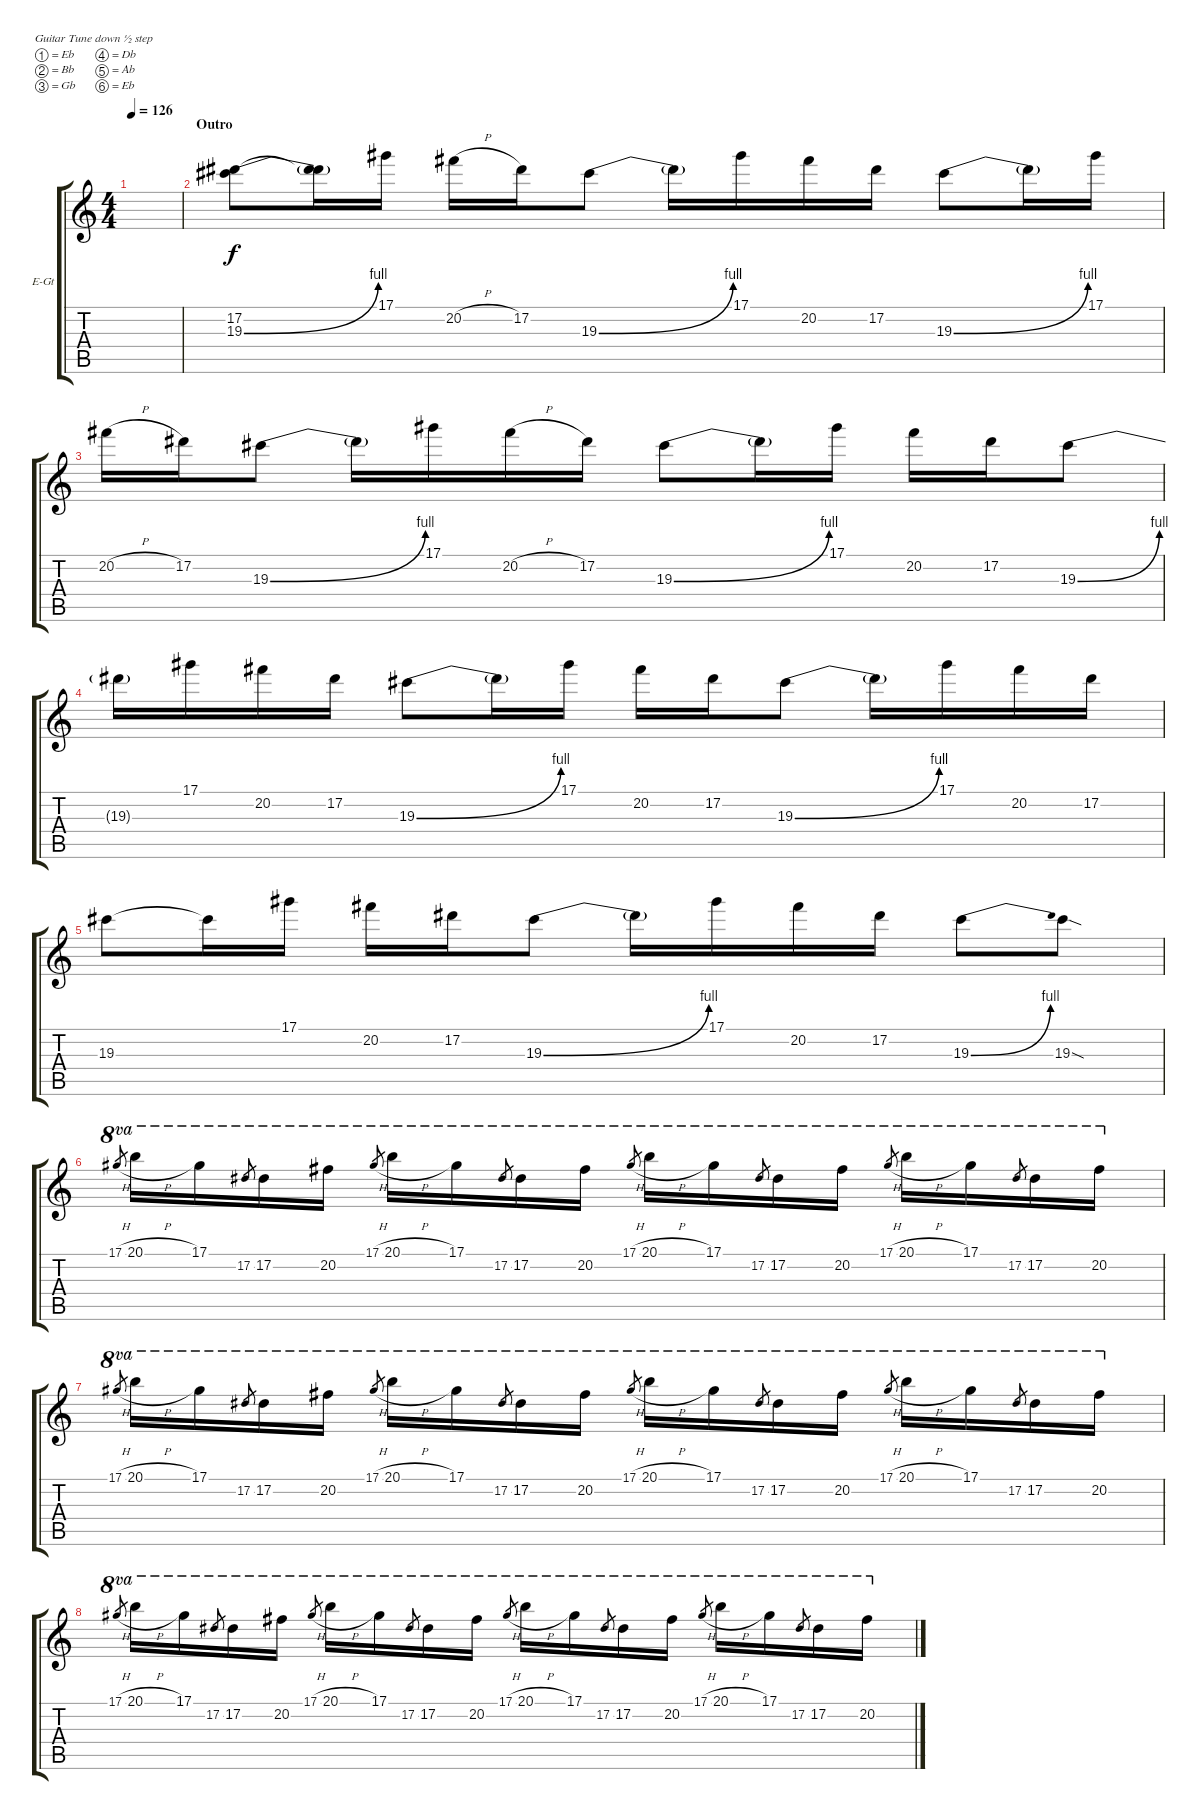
\defaultSystemsLayout 4
\bracketExtendMode groupsimilarinstruments
\firstSystemTrackNameOrientation horizontal
\otherSystemsTrackNameOrientation horizontal
\track ("SOLO" "E-Gt") {instrument distortionguitar}
\staff {score tabs}
\tuning (Eb4 Bb3 Gb3 Db3 Ab2 Eb2)
\ts (4 4)
\tempo 126
\clef g2
\ks c
|
\section ("" "Outro")
(17.2 19.3{be (bend 0 0 15 4)}).8 (17.2{t} 19.3{t}).16 17.1.16 20.2{h}.16 17.2.16 19.3{be (bend 0 0 15 4)}.8 19.3{t}.16 17.1.16 20.2.16 17.2.16 19.3{be (bend 0 0 15 4)}.8 19.3{t}.16 17.1.16 |
20.2{h}.16 17.2.16 19.3{be (bend 0 0 15 4)}.8 19.3{t}.16 17.1.16 20.2{h}.16 17.2.16 19.3{be (bend 0 0 15 4)}.8 19.3{t}.16 17.1.16 20.2.16 17.2.16 19.3{be (bend 0 0 15 4)}.8 |
19.3{t}.16 17.1.16 20.2.16 17.2.16 19.3{be (bend 0 0 15 4)}.8 19.3{t}.16 17.1.16 20.2.16 17.2.16 19.3{be (bend 0 0 15 4)}.8 19.3{t}.16 17.1.16 20.2.16 17.2.16 |
19.3.8 19.3{t}.16 17.1.16 20.2.16 17.2.16 19.3{be (bend 0 0 15 4)}.8 19.3{t}.16 17.1.16 20.2.16 17.2.16 19.3{be (bend 0 0 15 4)}.8 19.3{sod}.8 |
17.1{h}.8{ot 8va gr} 20.1{h}.16{ot 8va} 17.1.16{ot 8va} 17.2.8{ot 8va gr} 17.2.16{ot 8va} 20.2.16{ot 8va} 17.1{h}.8{ot 8va gr} 20.1{h}.16{ot 8va} 17.1.16{ot 8va} 17.2.8{ot 8va gr} 17.2.16{ot 8va} 20.2.16{ot 8va} 17.1{h}.8{ot 8va gr} 20.1{h}.16{ot 8va} 17.1.16{ot 8va} 17.2.8{ot 8va gr} 17.2.16{ot 8va} 20.2.16{ot 8va} 17.1{h}.8{ot 8va gr} 20.1{h}.16{ot 8va} 17.1.16{ot 8va} 17.2.8{ot 8va gr} 17.2.16{ot 8va} 20.2.16{ot 8va} |
17.1{h}.8{ot 8va gr} 20.1{h}.16{ot 8va} 17.1.16{ot 8va} 17.2.8{ot 8va gr} 17.2.16{ot 8va} 20.2.16{ot 8va} 17.1{h}.8{ot 8va gr} 20.1{h}.16{ot 8va} 17.1.16{ot 8va} 17.2.8{ot 8va gr} 17.2.16{ot 8va} 20.2.16{ot 8va} 17.1{h}.8{ot 8va gr} 20.1{h}.16{ot 8va} 17.1.16{ot 8va} 17.2.8{ot 8va gr} 17.2.16{ot 8va} 20.2.16{ot 8va} 17.1{h}.8{ot 8va gr} 20.1{h}.16{ot 8va} 17.1.16{ot 8va} 17.2.8{ot 8va gr} 17.2.16{ot 8va} 20.2.16{ot 8va} |
17.1{h}.8{ot 8va gr} 20.1{h}.16{ot 8va} 17.1.16{ot 8va} 17.2.8{ot 8va gr} 17.2.16{ot 8va} 20.2.16{ot 8va} 17.1{h}.8{ot 8va gr} 20.1{h}.16{ot 8va} 17.1.16{ot 8va} 17.2.8{ot 8va gr} 17.2.16{ot 8va} 20.2.16{ot 8va} 17.1{h}.8{ot 8va gr} 20.1{h}.16{ot 8va} 17.1.16{ot 8va} 17.2.8{ot 8va gr} 17.2.16{ot 8va} 20.2.16{ot 8va} 17.1{h}.8{ot 8va gr} 20.1{h}.16{ot 8va} 17.1.16{ot 8va} 17.2.8{ot 8va gr} 17.2.16{ot 8va} 20.2.16{ot 8va}
